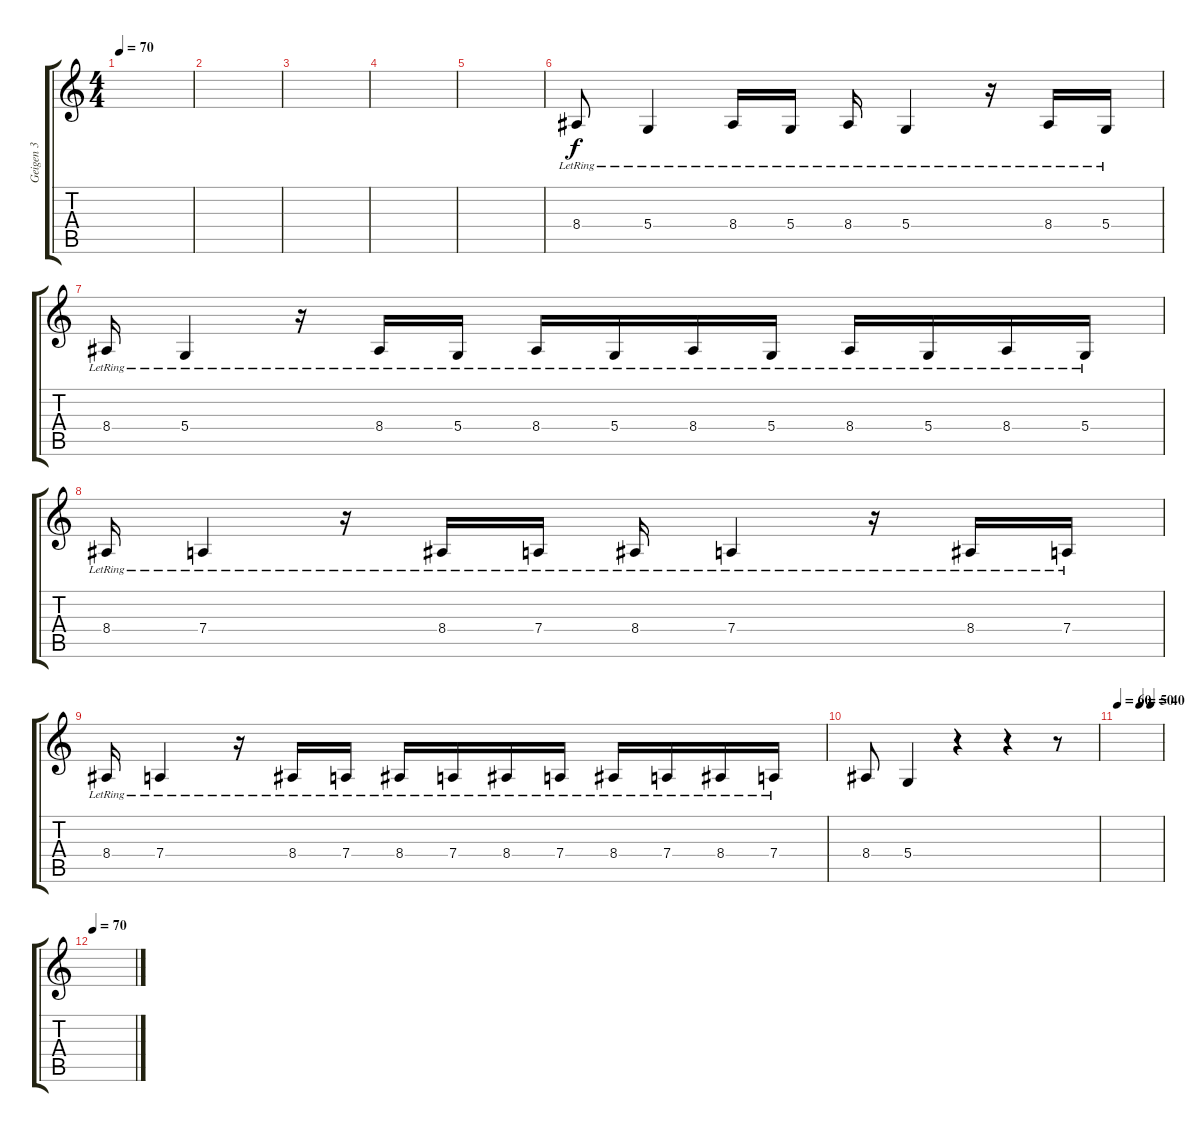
\track ("Geigen 3" "Geigen 3") {instrument stringensemble1}
\staff {score tabs}
\tuning (E4 B3 G3 D3 A2 E2) {hide}
\ts (4 4)
\tempo 70
\clef g2
\ks c
|
|
|
|
|
8.4{lr}.8 5.4{lr}.4 8.4{lr}.16 5.4{lr}.16 8.4{lr}.16 5.4{lr}.4 r.16 8.4{lr}.16 5.4{lr}.16 |
8.4{lr}.16 5.4{lr}.4 r.16 8.4{lr}.16 5.4{lr}.16 8.4{lr}.16 5.4{lr}.16 8.4{lr}.16 5.4{lr}.16 8.4{lr}.16 5.4{lr}.16 8.4{lr}.16 5.4{lr}.16 |
8.4{lr}.16 7.4{lr}.4 r.16 8.4{lr}.16 7.4{lr}.16 8.4{lr}.16 7.4{lr}.4 r.16 8.4{lr}.16 7.4{lr}.16 |
8.4{lr}.16 7.4{lr}.4 r.16 8.4{lr}.16 7.4{lr}.16 8.4{lr}.16 7.4{lr}.16 8.4{lr}.16 7.4{lr}.16 8.4{lr}.16 7.4{lr}.16 8.4{lr}.16 7.4{lr}.16 |
8.4.8 5.4.4 r.4 r.4 r.8 |
\tempo 60
\tempo (50 0.5)
\tempo (40 0.75)
|
\tempo 70
